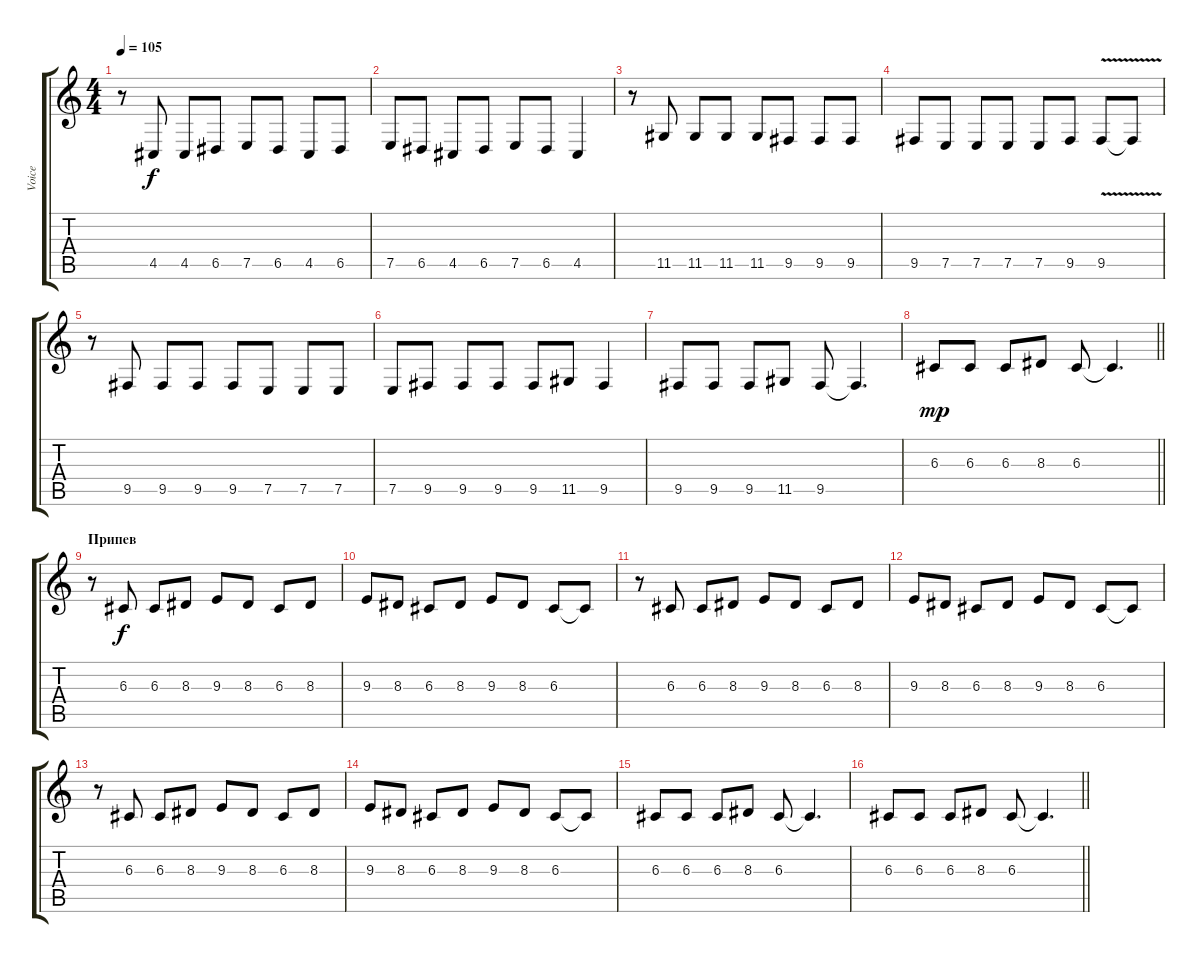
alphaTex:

\track ("Voice" "Voice") {instrument violin}
\staff {score tabs}
\tuning (E4 B3 G3 D3 A2 E2) {hide}
\ts (4 4)
\tempo 105
\clef g2
\ks c
r.8{dy mp} 4.5.8{dy f} 4.5.8 6.5.8 7.5.8 6.5.8 4.5.8 6.5.8 |
7.5.8 6.5.8 4.5.8 6.5.8 7.5.8 6.5.8 4.5.4 |
r.8 11.5.8 11.5.8 11.5.8 11.5.8 9.5.8 9.5.8 9.5.8 |
9.5.8 7.5.8 7.5.8 7.5.8 7.5.8 9.5.8 9.5{v}.8 9.5{t}.8 |
r.8 9.5.8 9.5.8 9.5.8 9.5.8 7.5.8 7.5.8 7.5.8 |
7.5.8 9.5.8 9.5.8 9.5.8 9.5.8 11.5.8 9.5.4 |
9.5.8 9.5.8 9.5.8 11.5.8 9.5.8 9.5{t}.4{d} |
\barLineRight lightlight
6.3.8{dy mp} 6.3.8 6.3.8 8.3.8 6.3.8 6.3{t}.4{d} |
\section ("" "Припев")
r.8 6.3.8{dy f} 6.3.8 8.3.8 9.3.8 8.3.8 6.3.8 8.3.8 |
9.3.8 8.3.8 6.3.8 8.3.8 9.3.8 8.3.8 6.3.8 6.3{t}.8 |
r.8 6.3.8 6.3.8 8.3.8 9.3.8 8.3.8 6.3.8 8.3.8 |
9.3.8 8.3.8 6.3.8 8.3.8 9.3.8 8.3.8 6.3.8 6.3{t}.8 |
r.8 6.3.8 6.3.8 8.3.8 9.3.8 8.3.8 6.3.8 8.3.8 |
9.3.8 8.3.8 6.3.8 8.3.8 9.3.8 8.3.8 6.3.8 6.3{t}.8 |
6.3.8 6.3.8 6.3.8 8.3.8 6.3.8 6.3{t}.4{d} |
\barLineRight lightlight
6.3.8 6.3.8 6.3.8 8.3.8 6.3.8 6.3{t}.4{d}
